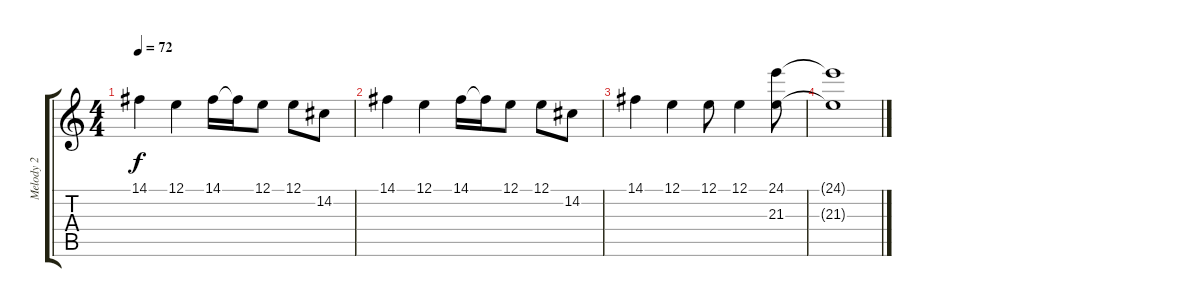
\track ("Melody 2" "Melody 2") {instrument clarinet}
\staff {score tabs}
\tuning (E4 B3 G3 D3 A2 E2) {hide}
\ts (4 4)
\tempo 72
\clef g2
\ks c
14.1.4{dy f} 12.1.4 14.1.16 14.1{t}.16 12.1.8 12.1.8 14.2.8 |
14.1.4 12.1.4 14.1.16 14.1{t}.16 12.1.8 12.1.8 14.2.8 |
14.1.4 12.1.4 12.1.8 12.1.4 (24.1 21.3).8 |
(24.1{t} 21.3{t}).1
